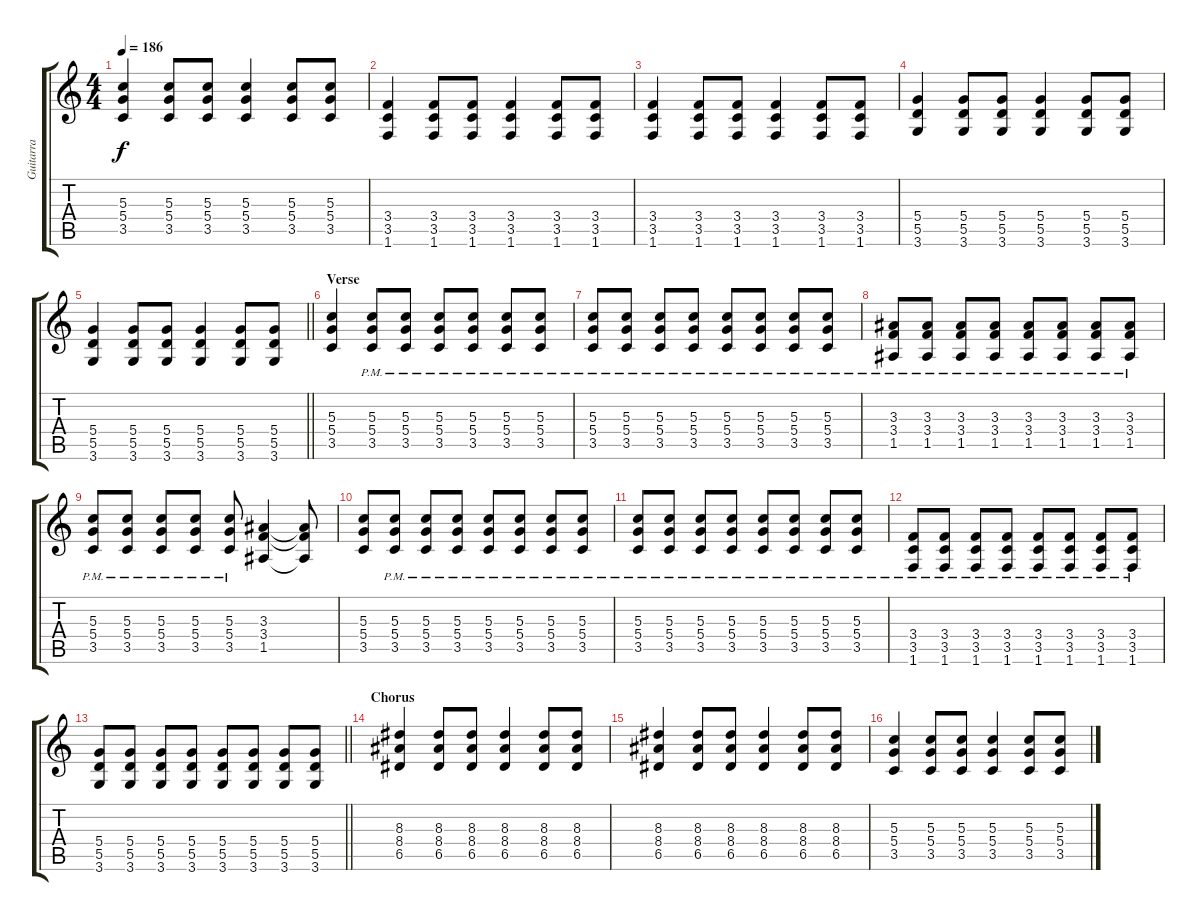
\track ("Guitarra" "Guitarra") {instrument overdrivenguitar}
\staff {score tabs}
\tuning (E4 B3 G3 D3 A2 E2) {hide}
\ts (4 4)
\tempo 186
\clef g2
\ks c
(5.3 5.4 3.5).4{dy f} (5.3 5.4 3.5).8 (5.3 5.4 3.5).8 (5.3 5.4 3.5).4 (5.3 5.4 3.5).8 (5.3 5.4 3.5).8 |
(3.4 3.5 1.6).4 (3.4 3.5 1.6).8 (3.4 3.5 1.6).8 (3.4 3.5 1.6).4 (3.4 3.5 1.6).8 (3.4 3.5 1.6).8 |
(3.4 3.5 1.6).4 (3.4 3.5 1.6).8 (3.4 3.5 1.6).8 (3.4 3.5 1.6).4 (3.4 3.5 1.6).8 (3.4 3.5 1.6).8 |
(5.4 5.5 3.6).4 (5.4 5.5 3.6).8 (5.4 5.5 3.6).8 (5.4 5.5 3.6).4 (5.4 5.5 3.6).8 (5.4 5.5 3.6).8 |
\barLineRight lightlight
(5.4 5.5 3.6).4 (5.4 5.5 3.6).8 (5.4 5.5 3.6).8 (5.4 5.5 3.6).4 (5.4 5.5 3.6).8 (5.4 5.5 3.6).8 |
\section ("" "Verse")
(5.3 5.4 3.5).4 (5.3{pm} 5.4{pm} 3.5{pm}).8 (5.3{pm} 5.4{pm} 3.5{pm}).8 (5.3{pm} 5.4{pm} 3.5{pm}).8 (5.3{pm} 5.4{pm} 3.5{pm}).8 (5.3{pm} 5.4{pm} 3.5{pm}).8 (5.3{pm} 5.4{pm} 3.5{pm}).8 |
(5.3{pm} 5.4{pm} 3.5{pm}).8 (5.3{pm} 5.4{pm} 3.5{pm}).8 (5.3{pm} 5.4{pm} 3.5{pm}).8 (5.3{pm} 5.4{pm} 3.5{pm}).8 (5.3{pm} 5.4{pm} 3.5{pm}).8 (5.3{pm} 5.4{pm} 3.5{pm}).8 (5.3{pm} 5.4{pm} 3.5{pm}).8 (5.3{pm} 5.4{pm} 3.5{pm}).8 |
(3.3{pm} 3.4{pm} 1.5{pm}).8 (3.3{pm} 3.4{pm} 1.5{pm}).8 (3.3{pm} 3.4{pm} 1.5{pm}).8 (3.3{pm} 3.4{pm} 1.5{pm}).8 (3.3{pm} 3.4{pm} 1.5{pm}).8 (3.3{pm} 3.4{pm} 1.5{pm}).8 (3.3{pm} 3.4{pm} 1.5{pm}).8 (3.3{pm} 3.4{pm} 1.5{pm}).8 |
(5.3{pm} 5.4{pm} 3.5{pm}).8 (5.3{pm} 5.4{pm} 3.5{pm}).8 (5.3{pm} 5.4{pm} 3.5{pm}).8 (5.3{pm} 5.4{pm} 3.5{pm}).8 (5.3{pm} 5.4{pm} 3.5{pm}).8 (3.3 3.4 1.5).4 (3.3{t} 3.4{t} 1.5{t}).8 |
(5.3 5.4 3.5).8 (5.3{pm} 5.4{pm} 3.5{pm}).8 (5.3{pm} 5.4{pm} 3.5{pm}).8 (5.3{pm} 5.4{pm} 3.5{pm}).8 (5.3{pm} 5.4{pm} 3.5{pm}).8 (5.3{pm} 5.4{pm} 3.5{pm}).8 (5.3{pm} 5.4{pm} 3.5{pm}).8 (5.3{pm} 5.4{pm} 3.5{pm}).8 |
(5.3{pm} 5.4{pm} 3.5{pm}).8 (5.3{pm} 5.4{pm} 3.5{pm}).8 (5.3{pm} 5.4{pm} 3.5{pm}).8 (5.3{pm} 5.4{pm} 3.5{pm}).8 (5.3{pm} 5.4{pm} 3.5{pm}).8 (5.3{pm} 5.4{pm} 3.5{pm}).8 (5.3{pm} 5.4{pm} 3.5{pm}).8 (5.3{pm} 5.4{pm} 3.5{pm}).8 |
(3.4{pm} 3.5{pm} 1.6{pm}).8 (3.4{pm} 3.5{pm} 1.6{pm}).8 (3.4{pm} 3.5{pm} 1.6{pm}).8 (3.4{pm} 3.5{pm} 1.6{pm}).8 (3.4{pm} 3.5{pm} 1.6{pm}).8 (3.4{pm} 3.5{pm} 1.6{pm}).8 (3.4{pm} 3.5{pm} 1.6{pm}).8 (3.4{pm} 3.5{pm} 1.6{pm}).8 |
\barLineRight lightlight
(5.4 5.5 3.6).8 (5.4 5.5 3.6).8 (5.4 5.5 3.6).8 (5.4 5.5 3.6).8 (5.4 5.5 3.6).8 (5.4 5.5 3.6).8 (5.4 5.5 3.6).8 (5.4 5.5 3.6).8 |
\section ("" "Chorus")
(8.3 8.4 6.5).4 (8.3 8.4 6.5).8 (8.3 8.4 6.5).8 (8.3 8.4 6.5).4 (8.3 8.4 6.5).8 (8.3 8.4 6.5).8 |
(8.3 8.4 6.5).4 (8.3 8.4 6.5).8 (8.3 8.4 6.5).8 (8.3 8.4 6.5).4 (8.3 8.4 6.5).8 (8.3 8.4 6.5).8 |
(5.3 5.4 3.5).4 (5.3 5.4 3.5).8 (5.3 5.4 3.5).8 (5.3 5.4 3.5).4 (5.3 5.4 3.5).8 (5.3 5.4 3.5).8
